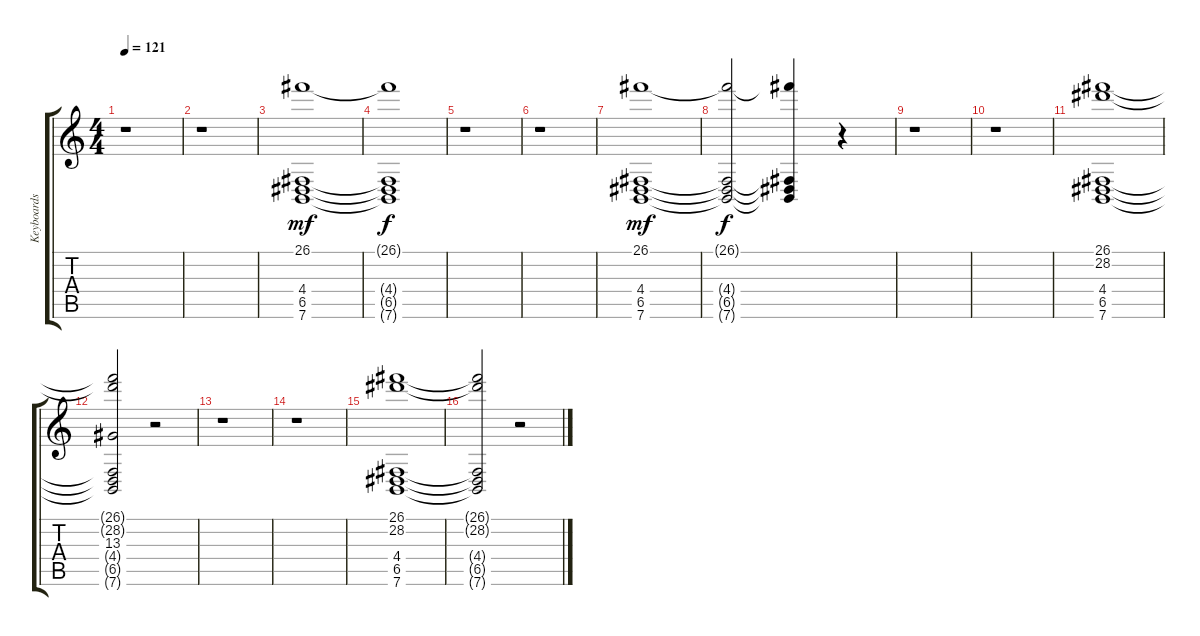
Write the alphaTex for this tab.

\track ("Keyboards" "Keyboards") {instrument synthstrings2}
\staff {score tabs}
\tuning (E4 B3 G3 D3 A2 E2) {hide}
\ts (4 4)
\tempo 121
\clef g2
\ks c
r.1{dy f} |
r.1 |
(26.1 4.4 6.5 7.6).1{dy mf} |
(26.1{t} 4.4{t} 6.5{t} 7.6{t}).1{dy f} |
r.1 |
r.1 |
(26.1 4.4 6.5 7.6).1{dy mf} |
(26.1{t} 4.4{t} 6.5{t} 7.6{t}).2{dy f} (26.1{t} 4.4{t} 6.5{t} 7.6{t}).4 r.4 |
r.1 |
r.1 |
(26.1 28.2 4.4 6.5 7.6).1 |
(26.1{t} 28.2{t} 13.3 4.4{t} 6.5{t} 7.6{t}).2 r.2 |
r.1 |
r.1 |
(26.1 28.2 4.4 6.5 7.6).1 |
(26.1{t} 28.2{t} 4.4{t} 6.5{t} 7.6{t}).2 r.2
